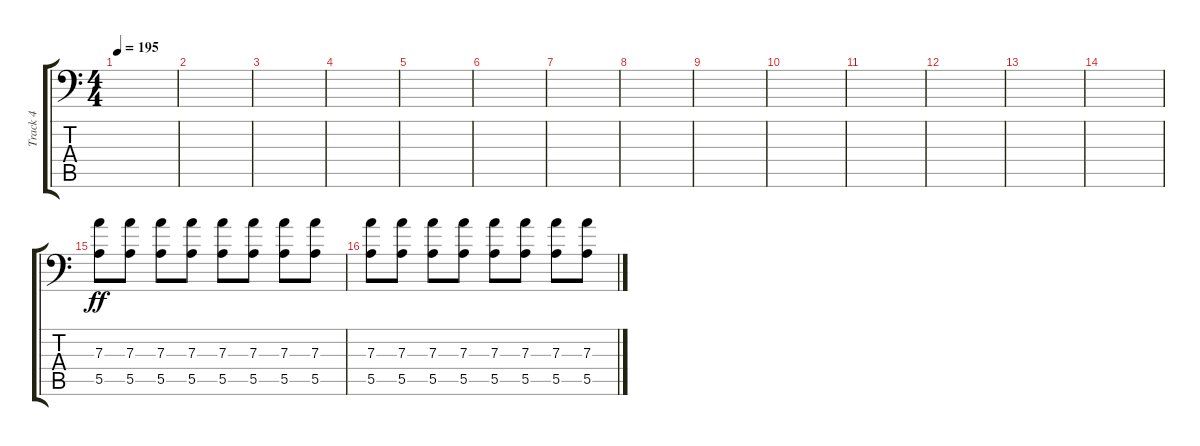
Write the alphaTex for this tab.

\track ("Track 4" "Track 4") {instrument overdrivenguitar}
\staff {score tabs}
\tuning (B3 Gb3 D3 A2 E2 A1) {hide}
\ts (4 4)
\tempo 195
\clef f4
\ks c
|
|
|
|
|
|
|
|
|
|
|
|
|
|
(7.3 5.5).8{dy ff} (7.3 5.5).8 (7.3 5.5).8 (7.3 5.5).8 (7.3 5.5).8 (7.3 5.5).8 (7.3 5.5).8 (7.3 5.5).8 |
(7.3 5.5).8 (7.3 5.5).8 (7.3 5.5).8 (7.3 5.5).8 (7.3 5.5).8 (7.3 5.5).8 (7.3 5.5).8 (7.3 5.5).8
